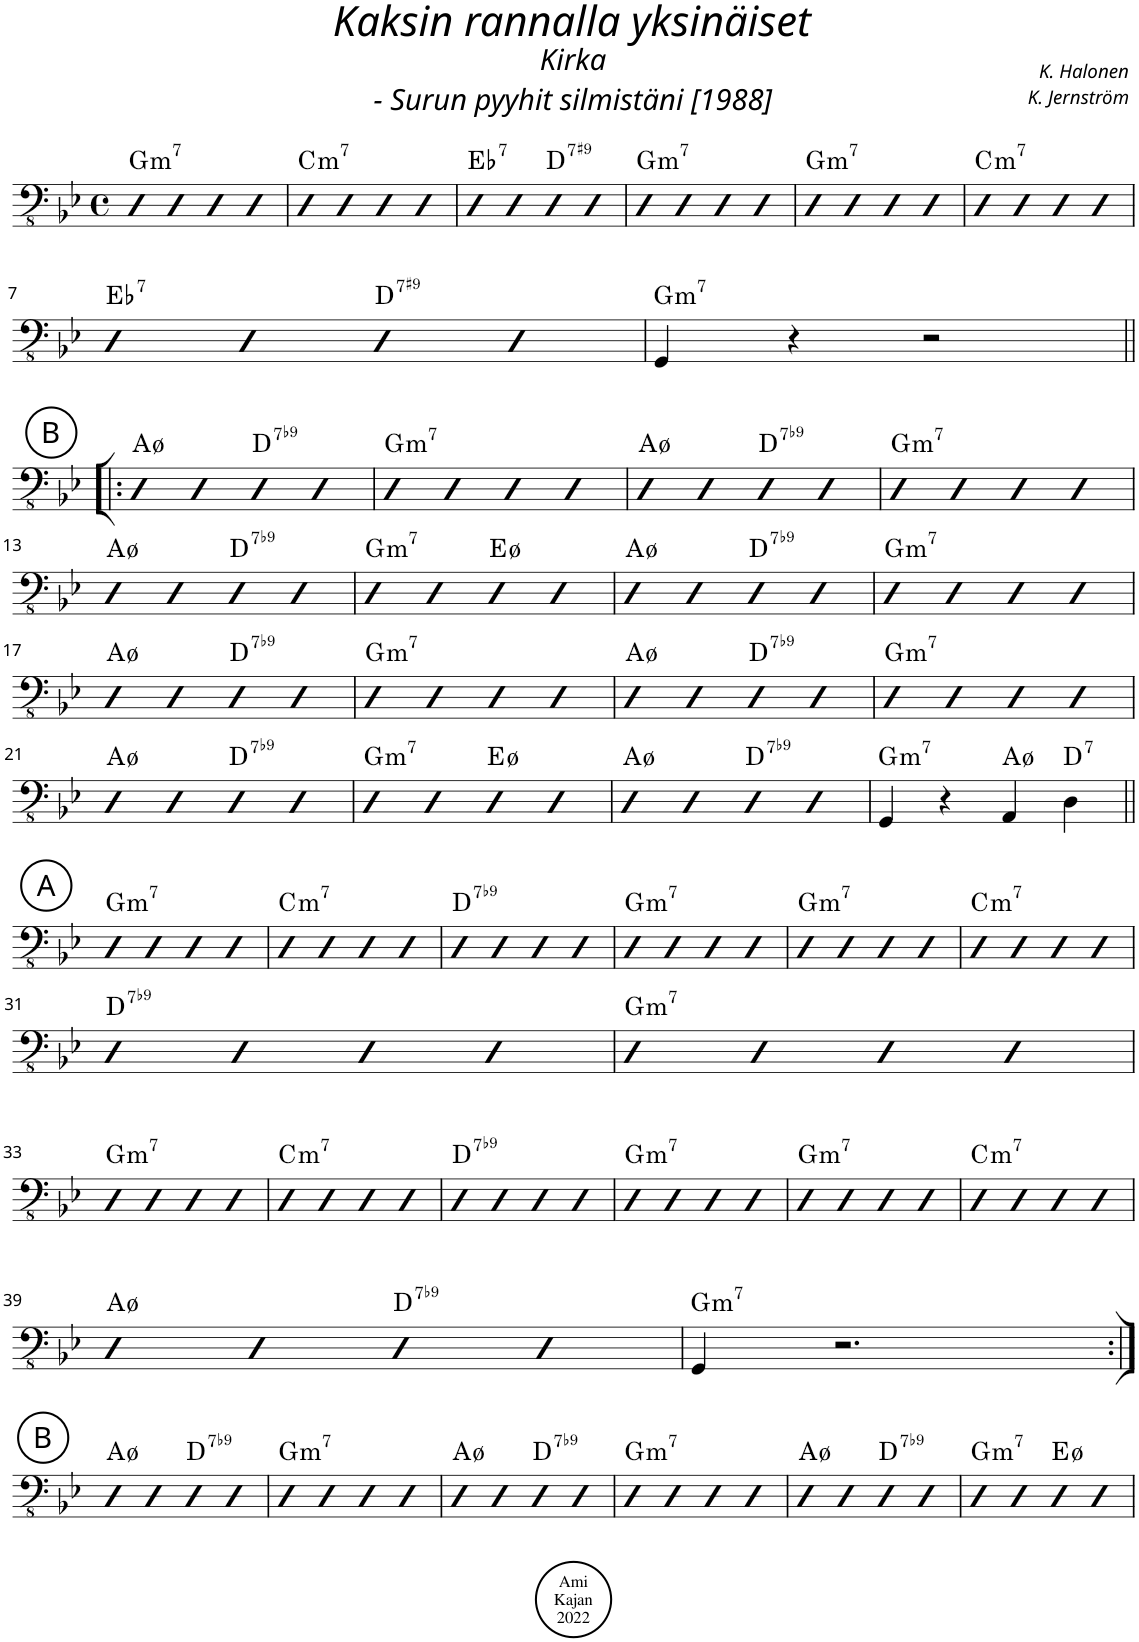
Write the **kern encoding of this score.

**kern	**harte
*part1	*part1
*staff1	*
*I"Acoustic Bass	*
*I'Bass	*
*clefFv4	*
*k[b-e-]	*
*M4/4	*
*met(c)	*
=1	=1
!	!LO:H:kt=m7
4DD	G:min7
4DD	.
4DD	.
4DD	.
=2	=2
!	!LO:H:kt=m7
4DD	C:min7
4DD	.
4DD	.
4DD	.
=3	=3
!	!LO:H:kt=7
4DDn	Eb:7
4DD	.
!	!LO:H:kt=7
4DD	D:7(#9)
4DD	.
=4	=4
!	!LO:H:kt=m7
4DD	G:min7
4DD	.
4DD	.
4DD	.
=5	=5
!	!LO:H:kt=m7
4DD	G:min7
4DD	.
4DD	.
4DD	.
=6	=6
!	!LO:H:kt=m7
4DD	C:min7
4DD	.
4DD	.
4DD	.
!!LO:LB:g=z
=7	=7
!	!LO:H:kt=7
4DDn	Eb:7
4DD	.
!	!LO:H:kt=7
4DD	D:7(#9)
4DD	.
=8	=8
!	!LO:H:kt=m7
4GGG/	G:min7
4r	.
2r	.
!!LO:LB:g=z
!!LO:REH:place=s1:a:cj:enc=circle:fs=14:t=B
=9!|:	=9!|:
4DD	A:hdim7
4DD	.
!	!LO:H:kt=7
4DD	D:7(b9)
4DD	.
=10	=10
!	!LO:H:kt=m7
4DD	G:min7
4DD	.
4DD	.
4DD	.
=11	=11
4DD	A:hdim7
4DD	.
!	!LO:H:kt=7
4DD	D:7(b9)
4DD	.
=12	=12
!	!LO:H:kt=m7
4DD	G:min7
4DD	.
4DD	.
4DD	.
!!LO:LB:g=z
=13	=13
4DD	A:hdim7
4DD	.
!	!LO:H:kt=7
4DD	D:7(b9)
4DD	.
=14	=14
!	!LO:H:kt=m7
4DD	G:min7
4DD	.
4DD	E:hdim7
4DD	.
=15	=15
4DD	A:hdim7
4DD	.
!	!LO:H:kt=7
4DD	D:7(b9)
4DD	.
=16	=16
!	!LO:H:kt=m7
4DD	G:min7
4DD	.
4DD	.
4DD	.
!!LO:LB:g=z
=17	=17
4DD	A:hdim7
4DD	.
!	!LO:H:kt=7
4DD	D:7(b9)
4DD	.
=18	=18
!	!LO:H:kt=m7
4DD	G:min7
4DD	.
4DD	.
4DD	.
=19	=19
4DD	A:hdim7
4DD	.
!	!LO:H:kt=7
4DD	D:7(b9)
4DD	.
=20	=20
!	!LO:H:kt=m7
4DD	G:min7
4DD	.
4DD	.
4DD	.
!!LO:LB:g=z
=21	=21
4DD	A:hdim7
4DD	.
!	!LO:H:kt=7
4DD	D:7(b9)
4DD	.
=22	=22
!	!LO:H:kt=m7
4DD	G:min7
4DD	.
4DD	E:hdim7
4DD	.
=23	=23
4DD	A:hdim7
4DD	.
!	!LO:H:kt=7
4DD	D:7(b9)
4DD	.
=24	=24
!	!LO:H:kt=m7
4GGG/	G:min7
4r	.
4AAA/	A:hdim7
!	!LO:H:kt=7
4DD\	D:7
!!LO:LB:g=z
!!LO:REH:place=s1:a:cj:enc=circle:fs=14:t=A
=25||	=25||
!	!LO:H:kt=m7
4DD	G:min7
4DD	.
4DD	.
4DD	.
=26	=26
!	!LO:H:kt=m7
4DD	C:min7
4DD	.
4DD	.
4DD	.
=27	=27
!	!LO:H:kt=7
4DD	D:7(b9)
4DD	.
4DD	.
4DD	.
=28	=28
!	!LO:H:kt=m7
4DD	G:min7
4DD	.
4DD	.
4DD	.
=29	=29
!	!LO:H:kt=m7
4DD	G:min7
4DD	.
4DD	.
4DD	.
=30	=30
!	!LO:H:kt=m7
4DD	C:min7
4DD	.
4DD	.
4DD	.
!!LO:LB:g=z
=31	=31
!	!LO:H:kt=7
4DD	D:7(b9)
4DD	.
4DD	.
4DD	.
=32	=32
!	!LO:H:kt=m7
4DD	G:min7
4DD	.
4DD	.
4DD	.
!!LO:LB:g=z
=33	=33
!	!LO:H:kt=m7
4DD	G:min7
4DD	.
4DD	.
4DD	.
=34	=34
!	!LO:H:kt=m7
4DD	C:min7
4DD	.
4DD	.
4DD	.
=35	=35
!	!LO:H:kt=7
4DD	D:7(b9)
4DD	.
4DD	.
4DD	.
=36	=36
!	!LO:H:kt=m7
4DD	G:min7
4DD	.
4DD	.
4DD	.
=37	=37
!	!LO:H:kt=m7
4DD	G:min7
4DD	.
4DD	.
4DD	.
=38	=38
!	!LO:H:kt=m7
4DD	C:min7
4DD	.
4DD	.
4DD	.
!!LO:LB:g=z
=39	=39
4DD	A:hdim7
4DD	.
!	!LO:H:kt=7
4DD	D:7(b9)
4DD	.
=40	=40
!	!LO:H:kt=m7
4GGG/	G:min7
2.r	.
!!LO:LB:g=z
!!LO:REH:place=s1:a:cj:enc=circle:fs=14:t=B
=41:|!	=41:|!
4DD	A:hdim7
4DD	.
!	!LO:H:kt=7
4DD	D:7(b9)
4DD	.
=42	=42
!	!LO:H:kt=m7
4DD	G:min7
4DD	.
4DD	.
4DD	.
=43	=43
4DD	A:hdim7
4DD	.
!	!LO:H:kt=7
4DD	D:7(b9)
4DD	.
=44	=44
!	!LO:H:kt=m7
4DD	G:min7
4DD	.
4DD	.
4DD	.
=45	=45
4DD	A:hdim7
4DD	.
!	!LO:H:kt=7
4DD	D:7(b9)
4DD	.
=46	=46
!	!LO:H:kt=m7
4DD	G:min7
4DD	.
4DD	E:hdim7
4DD	.
=	=
*-	*-
